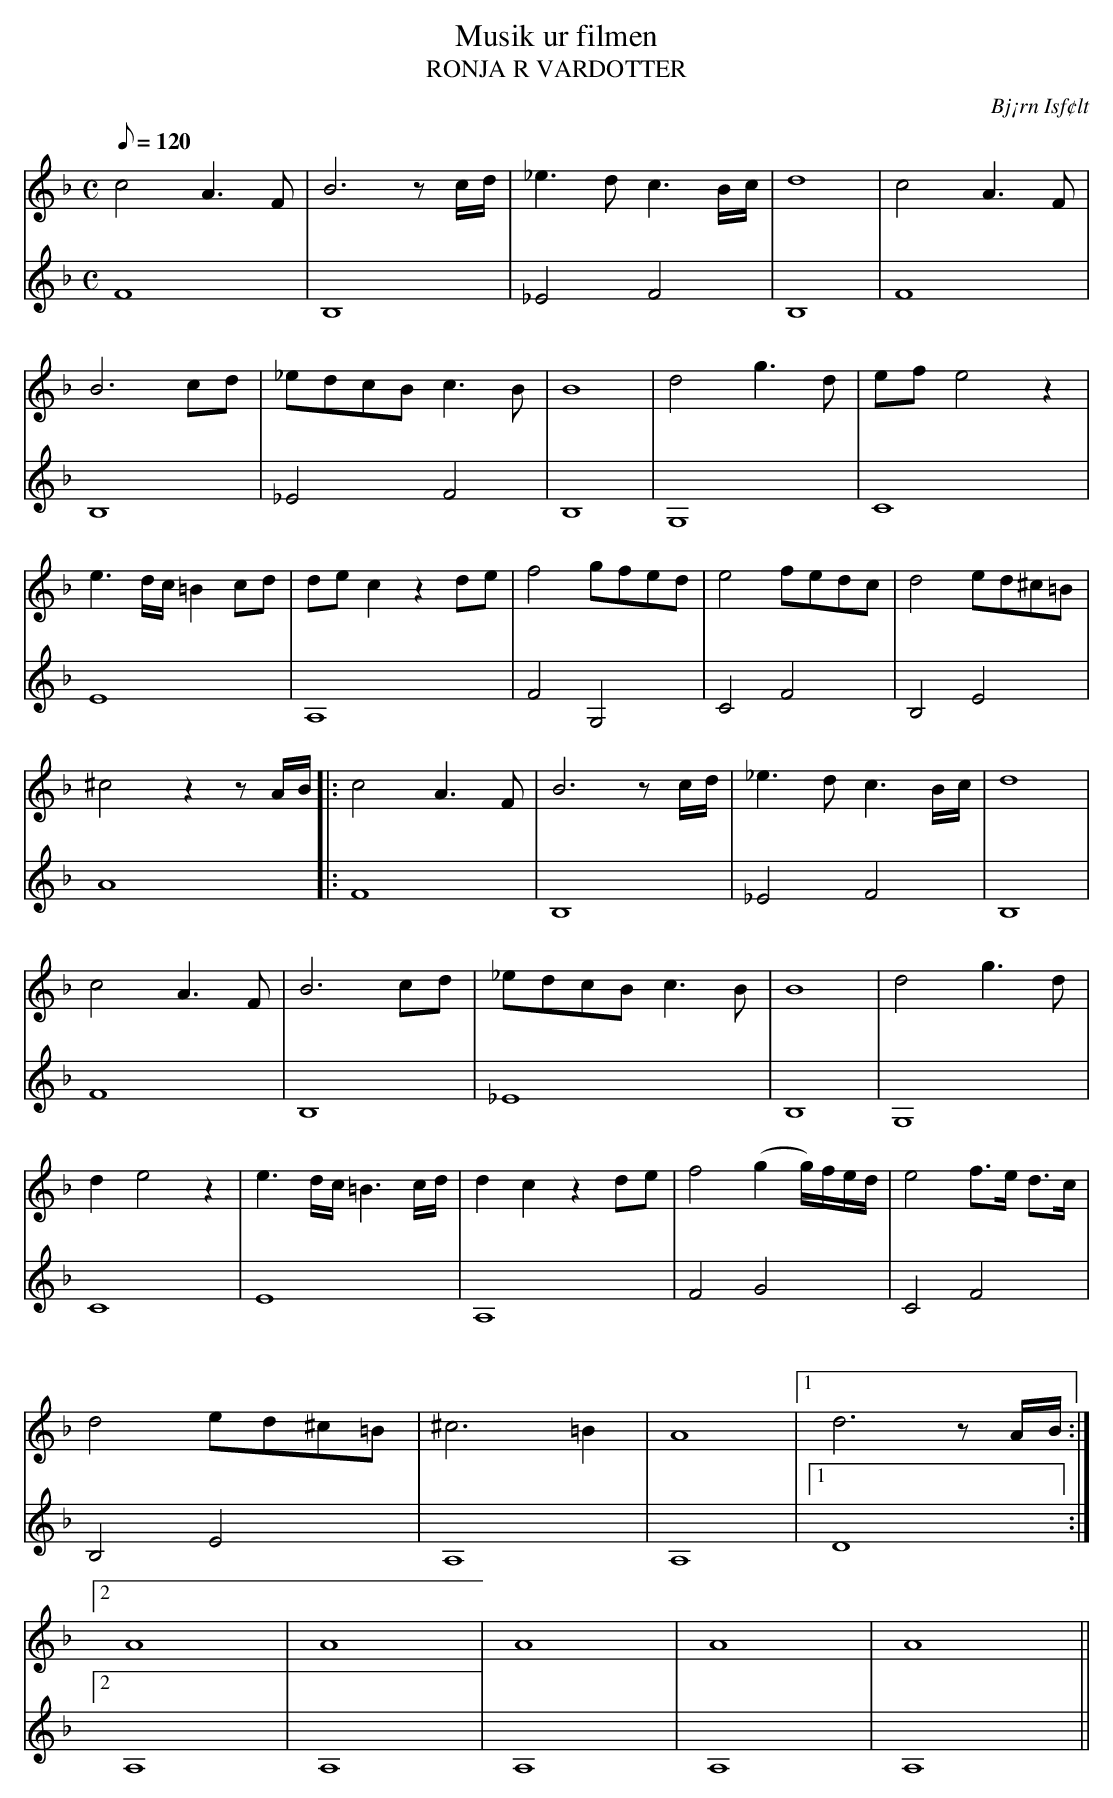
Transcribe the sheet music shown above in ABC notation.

X:1
T: Musik ur filmen
T: RONJA R VARDOTTER
O: Bj¡rn Isf¢lt
M: C
L: 1/8
K: F
Q: 120
V: 1
c4A2>F2 | B6zc/d/ | _e2>d2 c3B/c/ | d8 | c4A3F |
B6cd | _edcBc2>B2 | B8 | d4g2>d2 | efe4z2 |
e3d/c/=B2cd | dec2z2de | f4gfed | e4fedc | d4ed^c=B |
^c4z2zA/B/ |: c4A2>F2 | B6zc/d/ | _e2>d2c3B/c/ | d8 |
c4A3F | B6cd | _edcB c2>B2 | B8 | d4g2>d2 |
d2e4z2 | e3d/c/=B3c/d/ | d2c2z2de | f4(g2g/)f/e/d/ | e4 f>e d>c |
d4ed^c=B | ^c6=B2 | A8 |1 d6zA/B/ :|2
A8 |  A8 | A8 | A8 | A8 ||
V: 2
F8 | B,8 | _E4F4 | B,8 | F8 |
B,8 | _E4F4 | B,8 | G,8 | C8 |
E8 | A,8 | F4G,4 | C4F4 | B,4E4 |
A8 |: F8 | B,8 | _E4F4 | B,8 |
F8 | B,8 | _E8 | B,8 | G,8 |
C8 | E8 | A,8 | F4G4 | C4F4 |
B,4E4 | A,8 | A,8 |1 D8 :|2
A,8 | A,8 | A,8 | A,8 | A,8 ||
